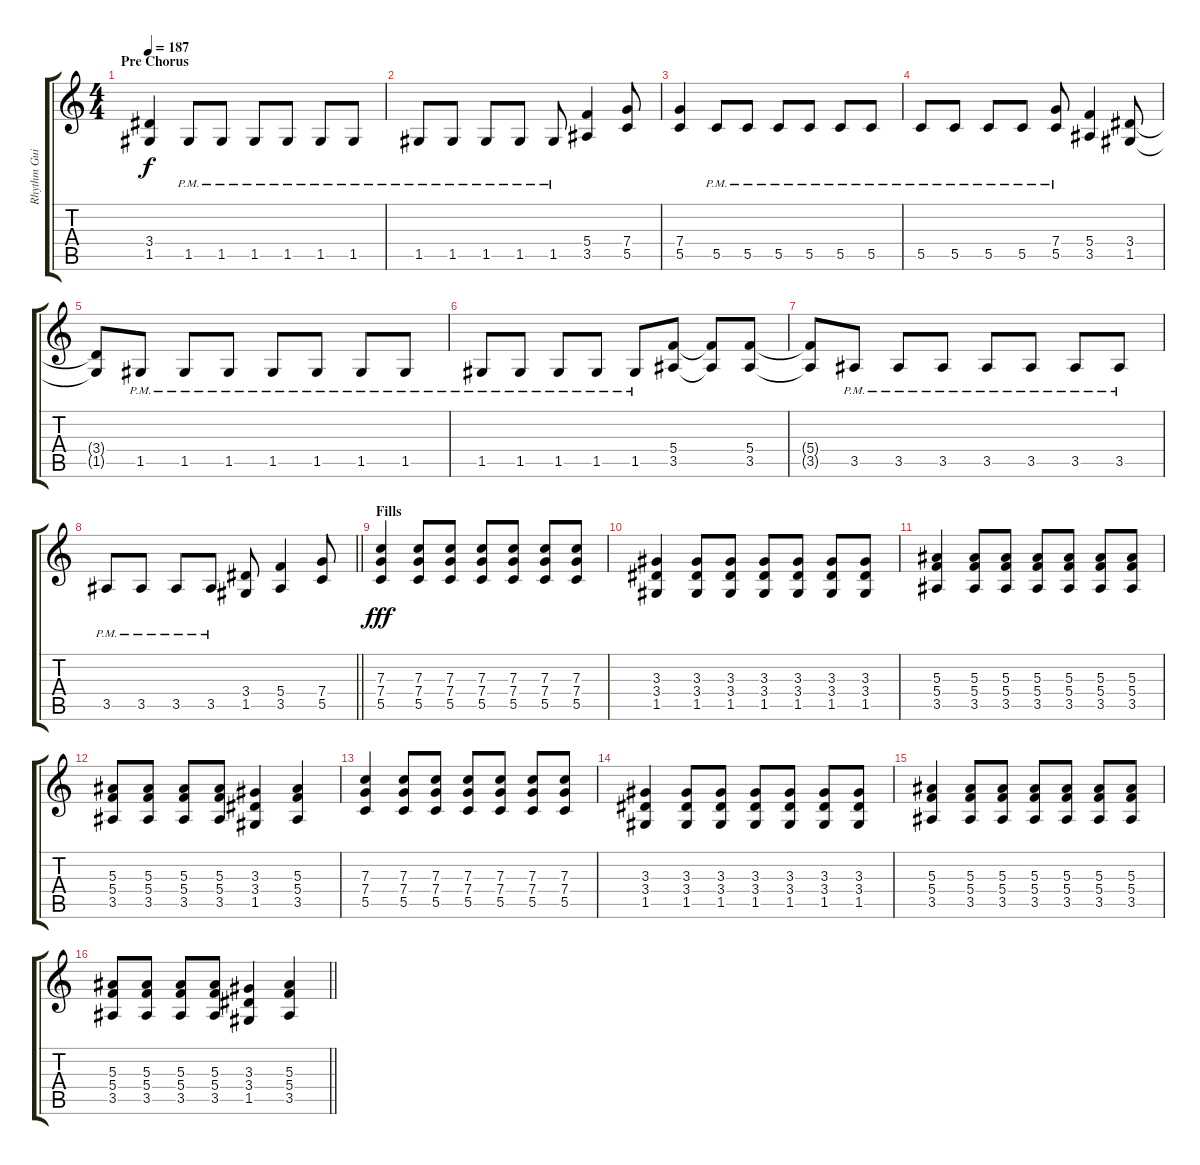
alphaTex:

\track ("Rhythm Guitar" "Rhythm Gui") {instrument overdrivenguitar}
\staff {score tabs}
\tuning (D4 A3 F3 C3 G2 C2) {hide}
\ts (4 4)
\section ("" "Pre Chorus")
\tempo 187
\clef g2
\ks c
(3.4 1.5).4{dy f} 1.5{pm}.8 1.5{pm}.8 1.5{pm}.8 1.5{pm}.8 1.5{pm}.8 1.5{pm}.8 |
1.5{pm}.8 1.5{pm}.8 1.5{pm}.8 1.5{pm}.8 1.5{pm}.8 (5.4 3.5).4 (7.4 5.5).8 |
(7.4 5.5).4 5.5{pm}.8 5.5{pm}.8 5.5{pm}.8 5.5{pm}.8 5.5{pm}.8 5.5{pm}.8 |
5.5{pm}.8 5.5{pm}.8 5.5{pm}.8 5.5{pm}.8 (7.4 5.5{pm}).8 (5.4 3.5).4 (3.4 1.5).8 |
(3.4{t} 1.5{t}).8 1.5{pm}.8 1.5{pm}.8 1.5{pm}.8 1.5{pm}.8 1.5{pm}.8 1.5{pm}.8 1.5{pm}.8 |
1.5{pm}.8 1.5{pm}.8 1.5{pm}.8 1.5{pm}.8 1.5{pm}.8 (5.4 3.5).8 (5.4{t} 3.5{t}).8 (5.4 3.5).8 |
(5.4{t} 3.5{t}).8 3.5{pm}.8 3.5{pm}.8 3.5{pm}.8 3.5{pm}.8 3.5{pm}.8 3.5{pm}.8 3.5{pm}.8 |
\barLineRight lightlight
3.5{pm}.8 3.5{pm}.8 3.5{pm}.8 3.5{pm}.8 (3.4 1.5).8 (5.4 3.5).4 (7.4 5.5).8 |
\section ("" "Fills")
(7.3 7.4 5.5).4{dy fff} (7.3 7.4 5.5).8 (7.3 7.4 5.5).8 (7.3 7.4 5.5).8 (7.3 7.4 5.5).8 (7.3 7.4 5.5).8 (7.3 7.4 5.5).8 |
(3.3 3.4 1.5).4 (3.3 3.4 1.5).8 (3.3 3.4 1.5).8 (3.3 3.4 1.5).8 (3.3 3.4 1.5).8 (3.3 3.4 1.5).8 (3.3 3.4 1.5).8 |
(5.3 5.4 3.5).4 (5.3 5.4 3.5).8 (5.3 5.4 3.5).8 (5.3 5.4 3.5).8 (5.3 5.4 3.5).8 (5.3 5.4 3.5).8 (5.3 5.4 3.5).8 |
(5.3 5.4 3.5).8 (5.3 5.4 3.5).8 (5.3 5.4 3.5).8 (5.3 5.4 3.5).8 (3.3 3.4 1.5).4 (5.3 5.4 3.5).4 |
(7.3 7.4 5.5).4 (7.3 7.4 5.5).8 (7.3 7.4 5.5).8 (7.3 7.4 5.5).8 (7.3 7.4 5.5).8 (7.3 7.4 5.5).8 (7.3 7.4 5.5).8 |
(3.3 3.4 1.5).4 (3.3 3.4 1.5).8 (3.3 3.4 1.5).8 (3.3 3.4 1.5).8 (3.3 3.4 1.5).8 (3.3 3.4 1.5).8 (3.3 3.4 1.5).8 |
(5.3 5.4 3.5).4 (5.3 5.4 3.5).8 (5.3 5.4 3.5).8 (5.3 5.4 3.5).8 (5.3 5.4 3.5).8 (5.3 5.4 3.5).8 (5.3 5.4 3.5).8 |
\barLineRight lightlight
(5.3 5.4 3.5).8 (5.3 5.4 3.5).8 (5.3 5.4 3.5).8 (5.3 5.4 3.5).8 (3.3 3.4 1.5).4 (5.3 5.4 3.5).4
